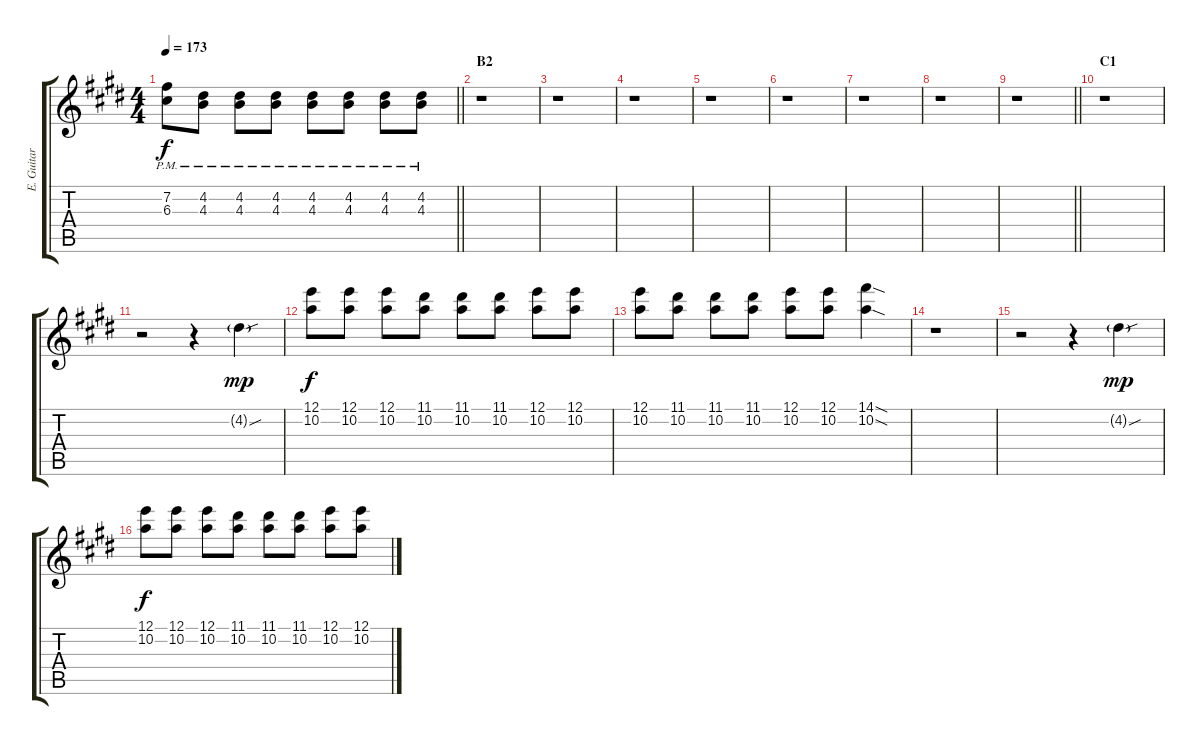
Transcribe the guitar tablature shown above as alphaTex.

\track ("E. Guitar II" "E. Guitar ") {instrument overdrivenguitar}
\staff {score tabs}
\tuning (E4 B3 G3 D3 A2 E2) {hide}
\ts (4 4)
\tempo 173
\clef g2
\barLineRight lightlight
\ks e
(7.2{pm} 6.3{pm}).8{dy f} (4.2{pm} 4.3{pm}).8 (4.2{pm} 4.3{pm}).8 (4.2{pm} 4.3{pm}).8 (4.2{pm} 4.3{pm}).8 (4.2{pm} 4.3{pm}).8 (4.2{pm} 4.3{pm}).8 (4.2{pm} 4.3{pm}).8 |
\section ("" "B2")
r.1 |
r.1 |
r.1 |
r.1 |
r.1 |
r.1 |
r.1 |
\barLineRight lightlight
r.1 |
\section ("" "C1")
r.1 |
r.2 r.4 4.2{sou g}.4{dy mp} |
(12.1 10.2).8{dy f} (12.1 10.2).8 (12.1 10.2).8 (11.1 10.2).8 (11.1 10.2).8 (11.1 10.2).8 (12.1 10.2).8 (12.1 10.2).8 |
(12.1 10.2).8 (11.1 10.2).8 (11.1 10.2).8 (11.1 10.2).8 (12.1 10.2).8 (12.1 10.2).8 (14.1{sod} 10.2{sod}).4 |
r.1 |
r.2 r.4 4.2{sou g}.4{dy mp} |
(12.1 10.2).8{dy f} (12.1 10.2).8 (12.1 10.2).8 (11.1 10.2).8 (11.1 10.2).8 (11.1 10.2).8 (12.1 10.2).8 (12.1 10.2).8
